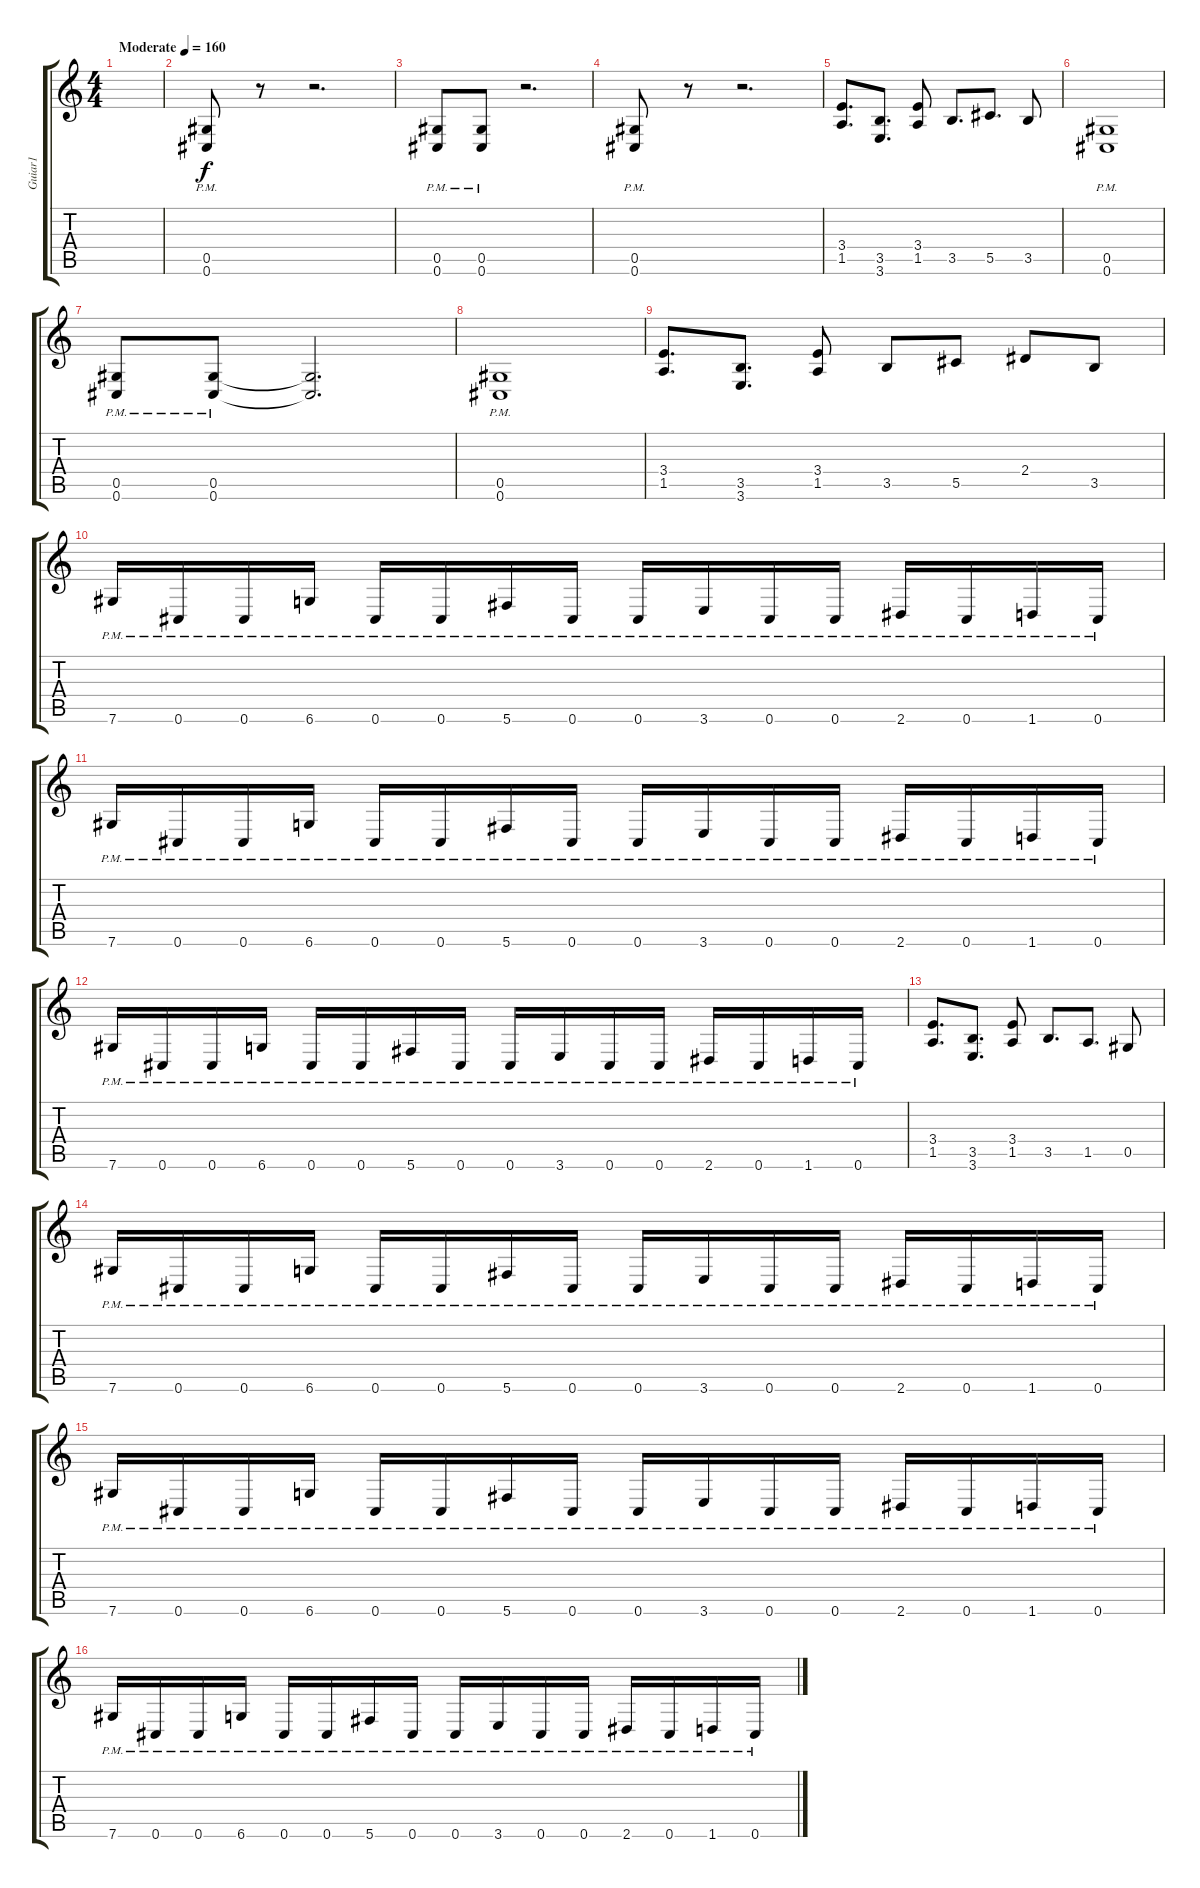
\track ("Guiar1" "Guiar1") {instrument distortionguitar}
\staff {score tabs}
\tuning (Eb4 Bb3 Gb3 Db3 Ab2 Db2) {hide}
\ts (4 4)
\tempo (160 "Moderate")
\clef g2
\ks c
|
(0.5{pm} 0.6{pm}).8 r.8 r.2{d} |
(0.5{pm} 0.6{pm}).8 (0.5{pm} 0.6{pm}).8 r.2{d} |
(0.5{pm} 0.6{pm}).8 r.8 r.2{d} |
(3.4 1.5).8{d} (3.5 3.6).8{d} (3.4 1.5).8 3.5.8{d} 5.5.8{d} 3.5.8 |
(0.5{pm} 0.6{pm}).1 |
(0.5{pm} 0.6{pm}).8 (0.5{pm} 0.6{pm}).8 (0.5{t} 0.6{t}).2{d} |
(0.5{pm} 0.6{pm}).1 |
(3.4 1.5).8{d} (3.5 3.6).8{d} (3.4 1.5).8 3.5.8 5.5.8 2.4.8 3.5.8 |
7.6{pm}.16 0.6{pm}.16 0.6{pm}.16 6.6{pm}.16 0.6{pm}.16 0.6{pm}.16 5.6{pm}.16 0.6{pm}.16 0.6{pm}.16 3.6{pm}.16 0.6{pm}.16 0.6{pm}.16 2.6{pm}.16 0.6{pm}.16 1.6{pm}.16 0.6{pm}.16 |
7.6{pm}.16 0.6{pm}.16 0.6{pm}.16 6.6{pm}.16 0.6{pm}.16 0.6{pm}.16 5.6{pm}.16 0.6{pm}.16 0.6{pm}.16 3.6{pm}.16 0.6{pm}.16 0.6{pm}.16 2.6{pm}.16 0.6{pm}.16 1.6{pm}.16 0.6{pm}.16 |
7.6{pm}.16 0.6{pm}.16 0.6{pm}.16 6.6{pm}.16 0.6{pm}.16 0.6{pm}.16 5.6{pm}.16 0.6{pm}.16 0.6{pm}.16 3.6{pm}.16 0.6{pm}.16 0.6{pm}.16 2.6{pm}.16 0.6{pm}.16 1.6{pm}.16 0.6{pm}.16 |
(3.4 1.5).8{d} (3.5 3.6).8{d} (3.4 1.5).8 3.5.8{d} 1.5.8{d} 0.5.8 |
7.6{pm}.16 0.6{pm}.16 0.6{pm}.16 6.6{pm}.16 0.6{pm}.16 0.6{pm}.16 5.6{pm}.16 0.6{pm}.16 0.6{pm}.16 3.6{pm}.16 0.6{pm}.16 0.6{pm}.16 2.6{pm}.16 0.6{pm}.16 1.6{pm}.16 0.6{pm}.16 |
7.6{pm}.16 0.6{pm}.16 0.6{pm}.16 6.6{pm}.16 0.6{pm}.16 0.6{pm}.16 5.6{pm}.16 0.6{pm}.16 0.6{pm}.16 3.6{pm}.16 0.6{pm}.16 0.6{pm}.16 2.6{pm}.16 0.6{pm}.16 1.6{pm}.16 0.6{pm}.16 |
7.6{pm}.16 0.6{pm}.16 0.6{pm}.16 6.6{pm}.16 0.6{pm}.16 0.6{pm}.16 5.6{pm}.16 0.6{pm}.16 0.6{pm}.16 3.6{pm}.16 0.6{pm}.16 0.6{pm}.16 2.6{pm}.16 0.6{pm}.16 1.6{pm}.16 0.6{pm}.16
